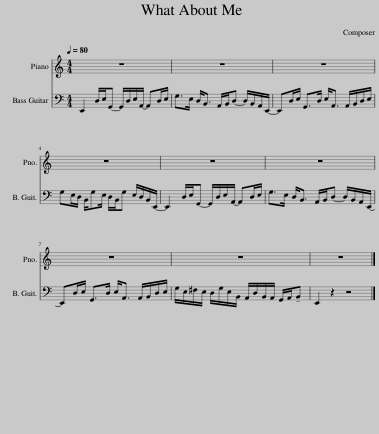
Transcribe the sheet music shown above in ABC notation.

X:1
L:1/8
Q:1/4=80
M:4/4
I:linebreak $
K:C
V:1 bass transpose=-12
V:1
 E,,2 D,/E,/G,,- G,,/D,/E,/A,,/- A,,D,/E,/ | G,>E, D,<B,, A,,/B,,/D,- D,/B,,/A,,/E,,/- | E,,D,/E,/ G,,>D, E,<A,, A,,/B,,/D,/E,/ |$ G,E,/D,/ B,,/G,E,/ D,/B,,/G, E,/D,/B,,/E,,/- | E,,2 D,/E,/G,,- G,,/D,/E,/A,,/- A,,D,/E,/ | %5
 G,>E, D,<B,, A,,/B,,/D,- D,/B,,/A,,/E,,/- |$ E,,D,/E,/ G,,>D, E,<A,, A,,/B,,/D,/E,/ | G,/E,/^F,/E,/ D,/G,/E,/B,,/ A,,/D,/B,,/A,,/ G,,/A,,/!tenuto!B,, | E,,2 z2 z4 |] %9
